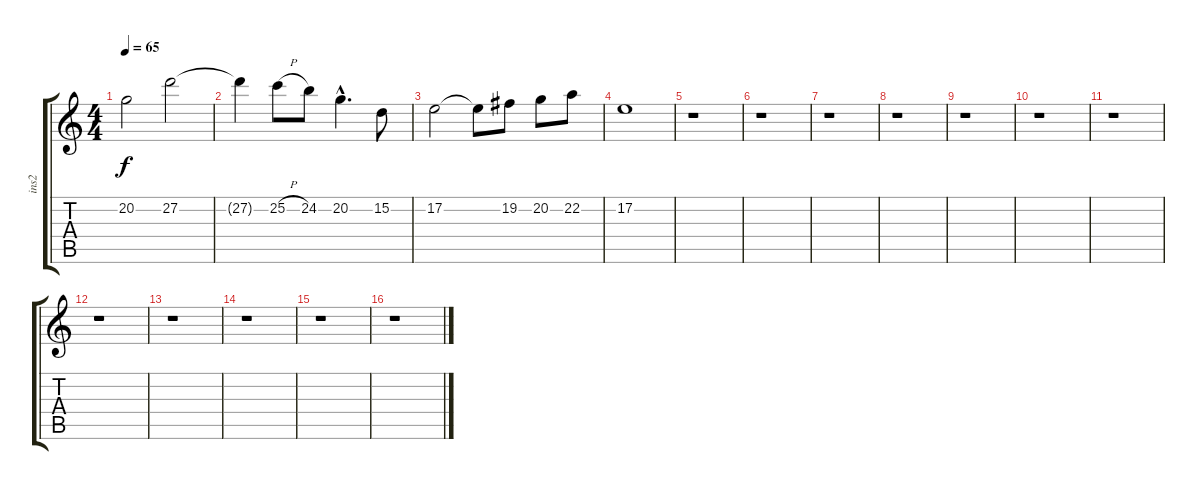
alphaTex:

\track ("ins2" "ins2") {instrument stringensemble2}
\staff {score tabs}
\tuning (E4 B3 G3 D3 A2 E2) {hide}
\ts (4 4)
\tempo 65
\clef g2
\ks c
20.2.2{dy f instrument stringensemble2} 27.2.2 |
27.2{t}.4 25.2{h}.8 24.2.8 20.2{hac}.4{d} 15.2.8 |
17.2.2 17.2{t}.8 19.2.8 20.2.8 22.2.8 |
17.2.1 |
r.1 |
r.1 |
r.1 |
r.1 |
r.1 |
r.1 |
r.1 |
r.1 |
r.1 |
r.1 |
r.1 |
r.1
